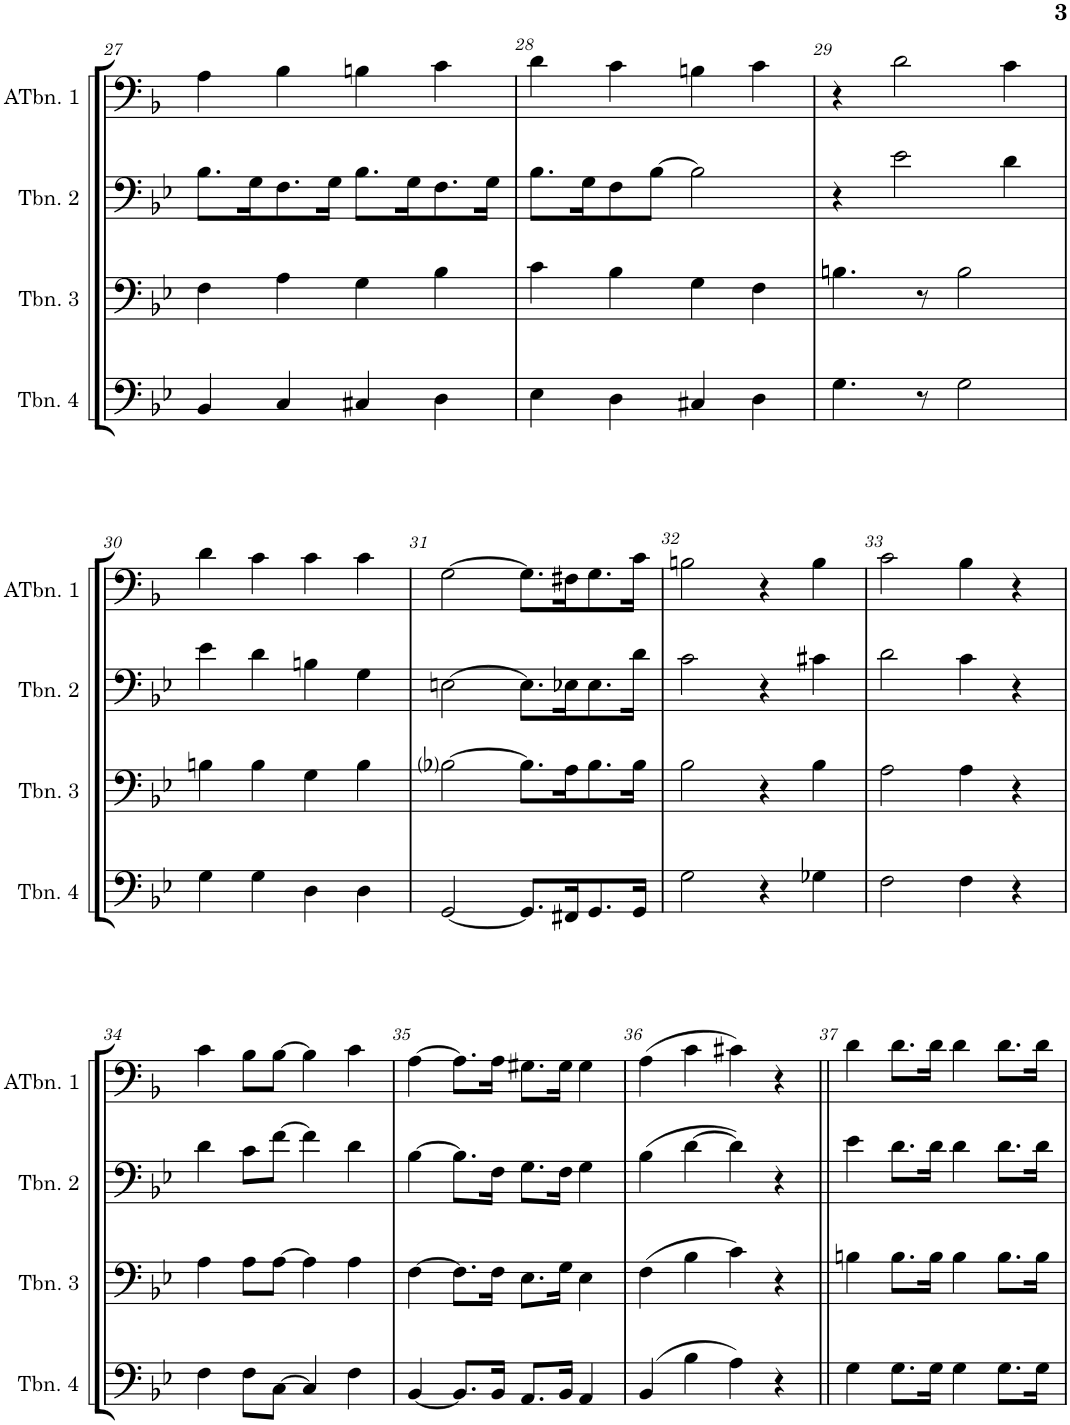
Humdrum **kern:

**kern	**kern	**kern	**kern
*part4	*part3	*part2	*part1
*staff4	*staff3	*staff2	*staff1
*I"Trombone 4	*I"Trombone 3	*I"Trombone 2	*I"Alto Tbn 1
*I'Tbn. 4	*I'Tbn. 3	*I'Tbn. 2	*I'ATbn. 1
!!LO:PB:g=z
*clefF4	*clefF4	*clefF4	*clefF4
*	*	*	*Trd-3c-5
*k[b-e-]	*k[b-e-]	*k[b-e-]	*k[b-]
*M2/2	*M2/2	*M2/2	*M2/2
*met(c|)	*met(c|)	*met(c|)	*met(c|)
=27	=27	=27	=27
4BB-/	4F\	8.B-\L	4A\
.	.	16G\K	.
4C/	4A\	8.F\	4B-\
.	.	16G\Jk	.
4C#X/	4G\	8.B-\L	4Bn\
.	.	16G\K	.
4D\	4B-\	8.F\	4c\
.	.	16G\Jk	.
=28	=28	=28	=28
4E-\	4c\	8.B-\L	4d\
.	.	16G\K	.
4D\	4B-\	8F\	4c\
.	.	[8B-\J	.
4C#X/	4G\	2B-\]	4Bn\
4D\	4F\	.	4c\
=29	=29	=29	=29
4.G\	4.Bn\	4r	4r
.	.	2e-\	2d\
8r	8r	.	.
2G\	2B\	.	.
.	.	4d\	4c\
!!LO:LB:g=z
=30	=30	=30	=30
4G\	4Bn\	4e-\	4d\
4G\	4B\	4d\	4c\
4D\	4G\	4Bn\	4c\
4D\	4B\	4G\	4c\
=31	=31	=31	=31
[2GG/	[2B-i\	[2En\	[2G\
8.GG/L]	8.B-\L]	8.E\L]	8.G\L]
16FF#X/K	16A\K	16E-X\K	16F#X\K
8.GG/	8.B-\	8.E-\	8.G\
16GG/Jk	16B-\Jk	16d\Jk	16c\Jk
=32	=32	=32	=32
2G\	2B-\	2c\	2Bn\
4r	4r	4r	4r
4G-X\	4B-\	4c#X\	4B\
=33	=33	=33	=33
2F\	2A\	2d\	2c\
4F\	4A\	4c\	4B-\
4r	4r	4r	4r
!!LO:LB:g=z
=34	=34	=34	=34
4F\	4A\	4d\	4c\
8F\L	8A\L	8c\L	8B-\L
[8C\J	[8A\J	[8f\J	[8B-\J
4C/]	4A\]	4f\]	4B-\]
4F\	4A\	4d\	4c\
=35	=35	=35	=35
[4BB-/	[4F\	[4B-\	[4A\
8.BB-/L]	8.F\L]	8.B-\L]	8.A\L]
16BB-/Jk	16F\Jk	16F\Jk	16A\Jk
8.AA/L	8.E-\L	8.G\L	8.G#X\L
16BB-/Jk	16G\Jk	16F\Jk	16G#\Jk
4AA/	4E-\	4G\	4G#\
=36	=36	=36	=36
(4BB-/	(4F\	(4B-\	(4A\
4B-\	4B-\	[4d\	4c\
4A\)	4c\)	4d\])	4c#X\)
4r	4r	4r	4r
=37||	=37||	=37||	=37||
4G\	4Bn\	4e-\	4d\
8.G\L	8.B\L	8.d\L	8.d\L
16G\Jk	16B\Jk	16d\Jk	16d\Jk
4G\	4B\	4d\	4d\
8.G\L	8.B\L	8.d\L	8.d\L
16G\Jk	16B\Jk	16d\Jk	16d\Jk
=	=	=	=
*-	*-	*-	*-
